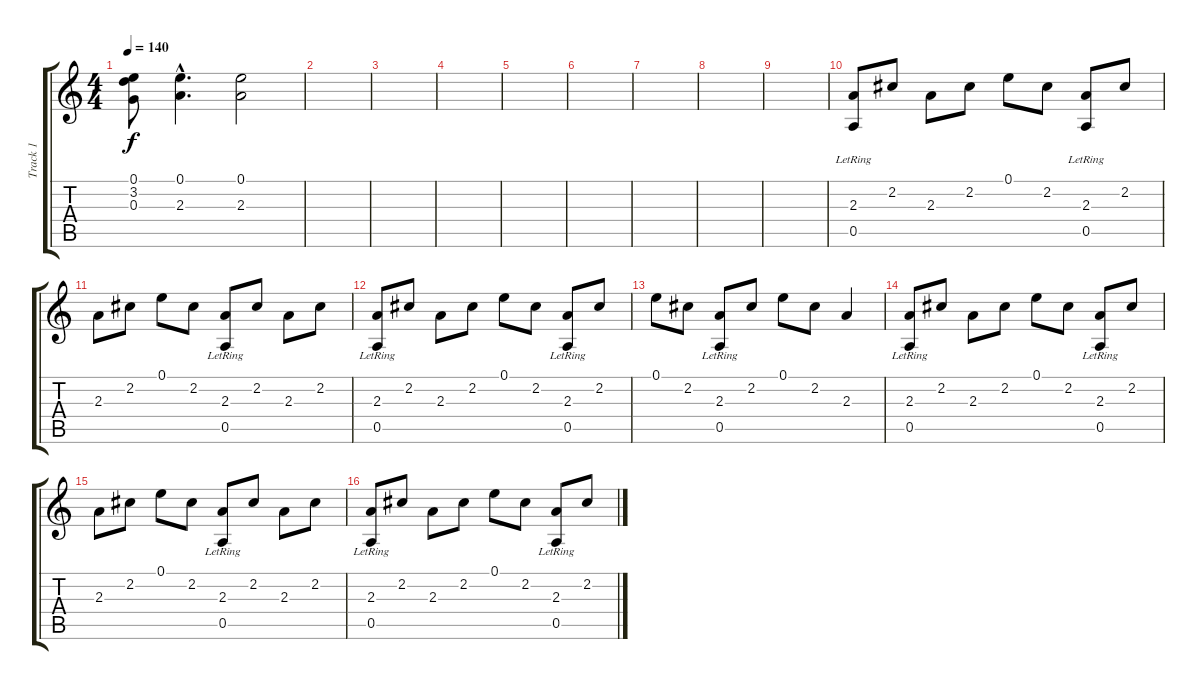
\track ("Track 1" "Track 1") {instrument acousticguitarsteel}
\staff {score tabs}
\tuning (E4 B3 G3 D3 A2 E2) {hide}
\ts (4 4)
\tempo 140
\clef g2
\ks c
(0.1{t} 3.2{t} 0.3{t}).8{dy f} (0.1{hac} 2.3{hac}).4{d} (0.1 2.3).2 |
|
|
|
|
|
|
|
|
(2.3 0.5{lr}).8 2.2.8 2.3.8 2.2.8 0.1.8 2.2.8 (2.3 0.5{lr}).8 2.2.8 |
2.3.8 2.2.8 0.1.8 2.2.8 (2.3 0.5{lr}).8 2.2.8 2.3.8 2.2.8 |
(2.3 0.5{lr}).8 2.2.8 2.3.8 2.2.8 0.1.8 2.2.8 (2.3 0.5{lr}).8 2.2.8 |
0.1.8 2.2.8 (2.3 0.5{lr}).8 2.2.8 0.1.8 2.2.8 2.3.4 |
(2.3 0.5{lr}).8 2.2.8 2.3.8 2.2.8 0.1.8 2.2.8 (2.3 0.5{lr}).8 2.2.8 |
2.3.8 2.2.8 0.1.8 2.2.8 (2.3 0.5{lr}).8 2.2.8 2.3.8 2.2.8 |
(2.3 0.5{lr}).8 2.2.8 2.3.8 2.2.8 0.1.8 2.2.8 (2.3 0.5{lr}).8 2.2.8
